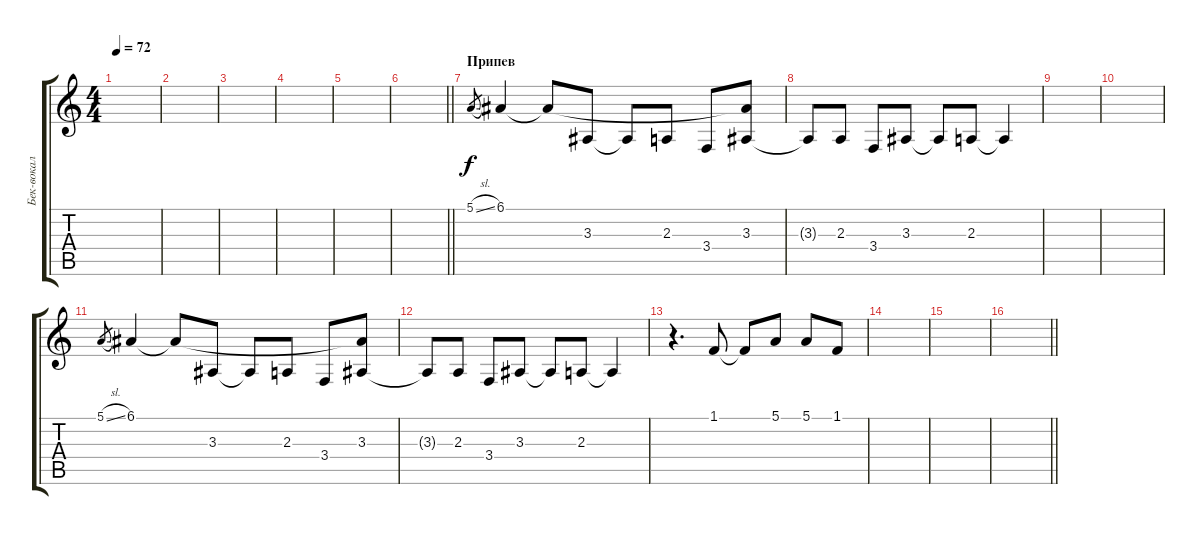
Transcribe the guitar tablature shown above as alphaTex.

\track ("Бек-вокал" "Бек-вокал") {instrument oboe}
\staff {score tabs}
\tuning (E4 B3 G3 D3 A2 E2) {hide}
\ts (4 4)
\tempo 72
\clef g2
\ks c
|
|
|
|
|
\barLineRight lightlight
|
\section ("" "Припев")
5.1{sl}.8{gr} 6.1.4 6.1{t}.8 3.3.8 3.3{t}.8 2.3.8 3.4.8 (6.1{t} 3.3).8 |
3.3{t}.8 2.3.8 3.4.8 3.3.8 3.3{t}.8 2.3.8 2.3{t}.4 |
|
|
5.1{sl}.8{gr} 6.1.4 6.1{t}.8 3.3.8 3.3{t}.8 2.3.8 3.4.8 (6.1{t} 3.3).8 |
3.3{t}.8 2.3.8 3.4.8 3.3.8 3.3{t}.8 2.3.8 2.3{t}.4 |
r.4{d} 1.1.8 1.1{t}.8 5.1.8 5.1.8 1.1.8 |
|
|
\barLineRight lightlight
